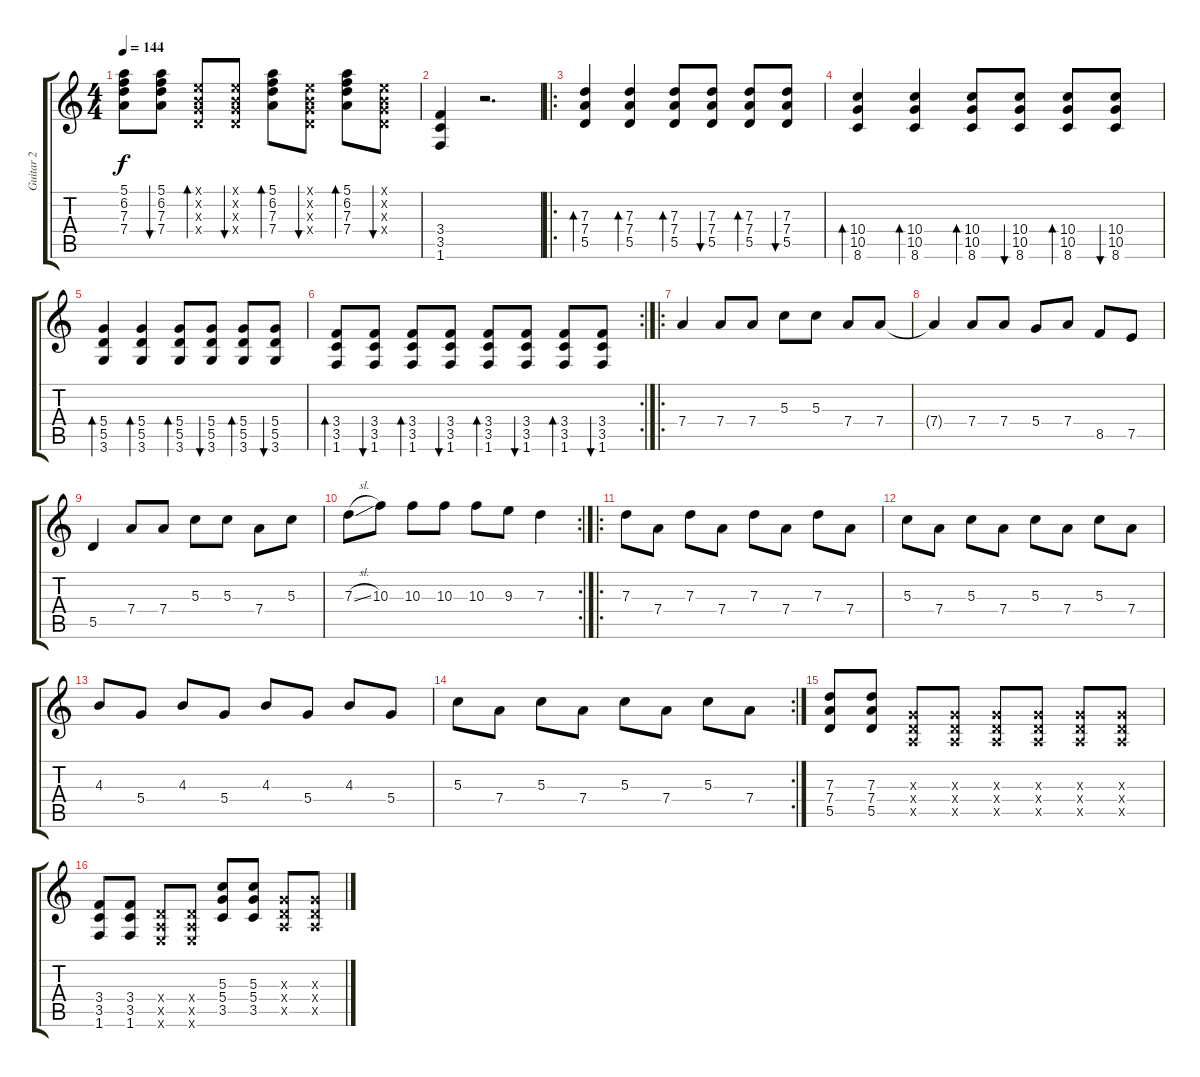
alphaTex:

\track ("Guitar 2" "Guitar 2") {instrument electricguitarclean}
\staff {score tabs}
\tuning (E4 B3 G3 D3 A2 E2) {hide}
\ts (4 4)
\tempo 144
\clef g2
\ks c
(5.1 6.2 7.3 7.4).8{dy f} (5.1 6.2 7.3 7.4).8{bu 60} (0.1{x} 0.2{x} 0.3{x} 0.4{x}).8{bd 60} (0.1{x} 0.2{x} 0.3{x} 0.4{x}).8{bu 60} (5.1 6.2 7.3 7.4).8{bd 60} (0.1{x} 0.2{x} 0.3{x} 0.4{x}).8{bu 60} (5.1 6.2 7.3 7.4).8{bd 60} (0.1{x} 0.2{x} 0.3{x} 0.4{x}).8{bu 60} |
(3.4 3.5 1.6).4 r.2{d} |
\ro
(7.3 7.4 5.5).4{bd 120} (7.3 7.4 5.5).4{bd 120} (7.3 7.4 5.5).8{bd 120} (7.3 7.4 5.5).8{bu 120} (7.3 7.4 5.5).8{bd 120} (7.3 7.4 5.5).8{bu 120} |
(10.4 10.5 8.6).4{bd 120} (10.4 10.5 8.6).4{bd 120} (10.4 10.5 8.6).8{bd 120} (10.4 10.5 8.6).8{bu 120} (10.4 10.5 8.6).8{bd 120} (10.4 10.5 8.6).8{bu 120} |
(5.4 5.5 3.6).4{bd 120} (5.4 5.5 3.6).4{bd 120} (5.4 5.5 3.6).8{bd 120} (5.4 5.5 3.6).8{bu 120} (5.4 5.5 3.6).8{bd 120} (5.4 5.5 3.6).8{bu 120} |
\rc 2
(3.4 3.5 1.6).8{bd 120} (3.4 3.5 1.6).8{bu 120} (3.4 3.5 1.6).8{bd 120} (3.4 3.5 1.6).8{bu 120} (3.4 3.5 1.6).8{bd 120} (3.4 3.5 1.6).8{bu 120} (3.4 3.5 1.6).8{bd 120} (3.4 3.5 1.6).8{bu 120} |
\ro
7.4.4 7.4.8 7.4.8 5.3.8 5.3.8 7.4.8 7.4.8 |
7.4{t}.4 7.4.8 7.4.8 5.4.8 7.4.8 8.5.8 7.5.8 |
5.5.4 7.4.8 7.4.8 5.3.8 5.3.8 7.4.8 5.3.8 |
\rc 2
7.3{sl}.8 10.3.8 10.3.8 10.3.8 10.3.8 9.3.8 7.3.4 |
\ro
7.3.8 7.4.8 7.3.8 7.4.8 7.3.8 7.4.8 7.3.8 7.4.8 |
5.3.8 7.4.8 5.3.8 7.4.8 5.3.8 7.4.8 5.3.8 7.4.8 |
4.3.8 5.4.8 4.3.8 5.4.8 4.3.8 5.4.8 4.3.8 5.4.8 |
\rc 2
5.3.8 7.4.8 5.3.8 7.4.8 5.3.8 7.4.8 5.3.8 7.4.8 |
(7.3 7.4 5.5).8 (7.3 7.4 5.5).8 (0.3{x} 0.4{x} 0.5{x}).8 (0.3{x} 0.4{x} 0.5{x}).8 (0.3{x} 0.4{x} 0.5{x}).8 (0.3{x} 0.4{x} 0.5{x}).8 (0.3{x} 0.4{x} 0.5{x}).8 (0.3{x} 0.4{x} 0.5{x}).8 |
(3.4 3.5 1.6).8 (3.4 3.5 1.6).8 (0.4{x} 0.5{x} 0.6{x}).8 (0.4{x} 0.5{x} 0.6{x}).8 (5.3 5.4 3.5).8 (5.3 5.4 3.5).8 (0.3{x} 0.4{x} 0.5{x}).8 (0.3{x} 0.4{x} 0.5{x}).8
